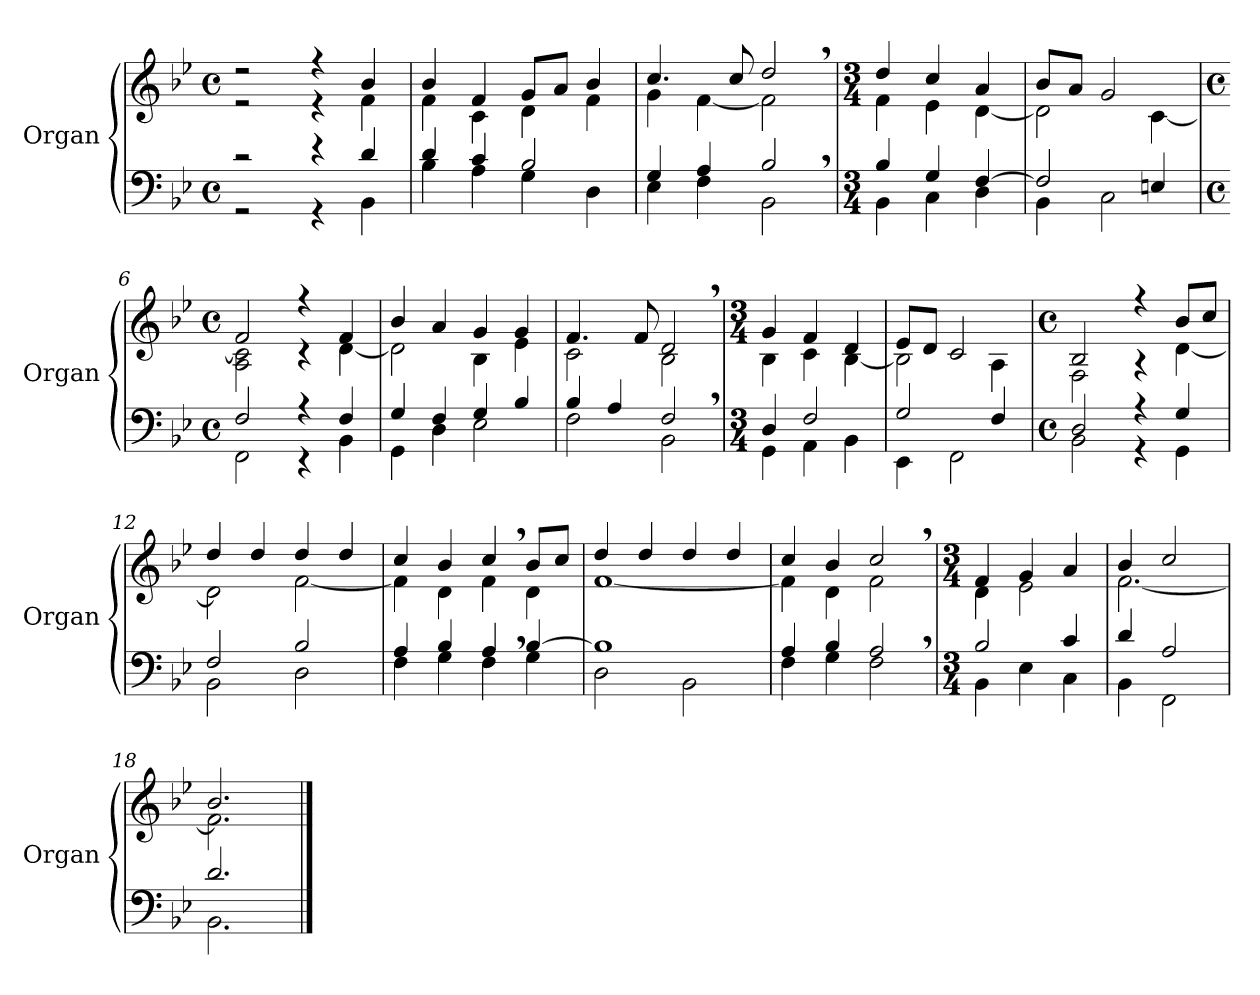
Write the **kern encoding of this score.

**kern	**kern
*part1	*part1
*staff2	*staff1
*I"Organ	*
*I'Organ	*
*clefF4	*clefG2
*k[b-e-]	*k[b-e-]
*M4/4	*M4/4
*met(c)	*met(c)
=1	=1
*^	*^
2r	2r	2r	2r
4r	4r	4r	4r
4d/	4BB-\	4b-/	4f\
=2	=2	=2	=2
4d/	4B-\	4b-/	4f\
4c/	4A\	4f/	4c\
2B-/	4G\	8g/L	4d\
.	.	8a/J	.
.	4D\	4b-/	4f\
=3	=3	=3	=3
4G/	4E-\	4.cc/	4g\
4A/	4F\	.	[<4f\
.	.	8cc/	.
2B-,</	2BB-\	2dd,</	2f\]
=4	=4	=4	=4
*M3/4	*	*M3/4	*
4B-/	4BB-\	4dd/	4f\
4G/	4C\	4cc/	4e-\
[>4F/	4D\	4a/	[<4d\
=5	=5	=5	=5
2F/]	4BB-\	8b-/L	2d\]
.	.	8a/J	.
.	2C\	2g/	.
4En/	.	.	[<4c\
=6	=6	=6	=6
*M4/4	*	*M4/4	*
*met(c)	*	*met(c)	*
2F/	2FF\	2f/	2A\ 2c\]
4r	4r	4r	4r
4F/	4BB-\	4f/	[<4d\
=7	=7	=7	=7
4G/	4GG\	4b-/	2d\]
4F/	4D\	4a/	.
4G/	2E-\	4g/	4B-\
4B-/	.	4g/	4e-\
=8	=8	=8	=8
4B-/	2F\	4.f/	2c\
4A/	.	.	.
.	.	8f/	.
2F,</	2BB-\	2d,>/	2B-\
=9	=9	=9	=9
*M3/4	*	*M3/4	*
4D/	4GG\	4g/	4B-\
2F/	4AA\	4f/	4c\
.	4BB-\	4d/	[<4B-\
=10	=10	=10	=10
2G/	4EE-\	8e-/L	2B-\]
.	.	8d/J	.
.	2FF\	2c/	.
4F/	.	.	4A\
=11	=11	=11	=11
*M4/4	*	*M4/4	*
*met(c)	*	*met(c)	*
2D/	2BB-\	2B-/	2F\
4r	4r	4r	4r
4G/	4GG\	8b-/L	[<4d\
.	.	8cc/J	.
=12	=12	=12	=12
2F/	2BB-\	4dd/	2d\]
.	.	4dd/	.
2B-/	2D\	4dd/	[<2f\
.	.	4dd/	.
=13	=13	=13	=13
4A/	4F\	4cc/	4f\]
4B-/	4G\	4b-/	4d\
4A,</	4F\	4cc,>/	4f\
[>4B-/	4G\	8b-/L	4d\
.	.	8cc/J	.
=14	=14	=14	=14
1B-]	2D\	4dd/	[<1f
.	.	4dd/	.
.	2BB-\	4dd/	.
.	.	4dd/	.
=15	=15	=15	=15
4A/	4F\	4cc/	4f\]
4B-/	4G\	4b-/	4d\
2A,</	2F\	2cc,>/	2f\
=16	=16	=16	=16
*M3/4	*	*M3/4	*
2B-/	4BB-\	4f/	4d\
.	4E-\	4g/	2e-\
4c/	4C\	4a/	.
=17	=17	=17	=17
4d/	4BB-\	4b-/	[<2.f\
2A/	2FF\	2cc/	.
=18	=18	=18	=18
2.d/	2.BB-\	2.b-/	2.f\]
*v	*v	*	*
*	*v	*v
==	==
*-	*-
